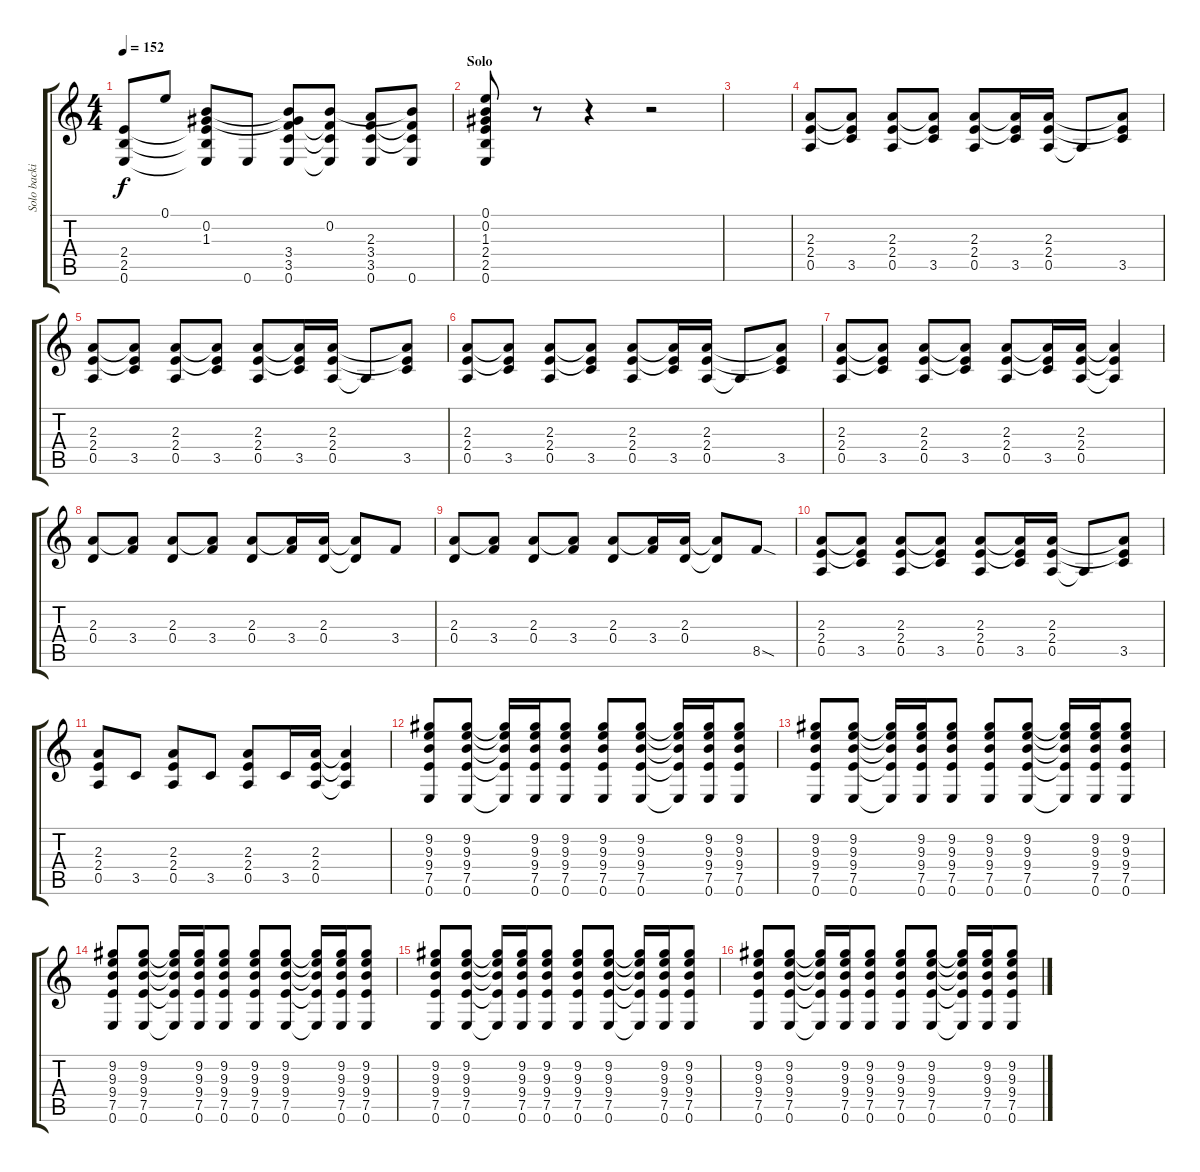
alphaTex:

\track ("Solo backing" "Solo backi") {instrument distortionguitar}
\staff {score tabs}
\tuning (E4 B3 G3 D3 A2 E2) {hide}
\ts (4 4)
\tempo 152
\clef g2
\ks c
(2.4 2.5 0.6).8{dy f} 0.1.8 (0.2 1.3 2.4{t} 2.5{t} 0.6{t}).8 0.6.8 (0.2{t} 1.3{t} 3.4 3.5 0.6).8 (0.2 3.4{t} 3.5{t} 0.6{t}).8 (2.3 3.4 3.5 0.6).8 (0.2{t} 3.4{t} 3.5{t} 0.6).8 |
\section ("" "Solo")
(0.1 0.2 1.3 2.4 2.5 0.6).8 r.8 r.4 r.2 |
|
(2.3 2.4 0.5).8 (2.3{t} 2.4{t} 3.5).8 (2.3 2.4 0.5).8 (2.3{t} 2.4{t} 3.5).8 (2.3 2.4 0.5).8 (2.3{t} 2.4{t} 3.5).16 (2.3 2.4 0.5).16 0.5{t}.8 (2.3{t} 2.4{t} 3.5).8 |
(2.3 2.4 0.5).8 (2.3{t} 2.4{t} 3.5).8 (2.3 2.4 0.5).8 (2.3{t} 2.4{t} 3.5).8 (2.3 2.4 0.5).8 (2.3{t} 2.4{t} 3.5).16 (2.3 2.4 0.5).16 0.5{t}.8 (2.3{t} 2.4{t} 3.5).8 |
(2.3 2.4 0.5).8 (2.3{t} 2.4{t} 3.5).8 (2.3 2.4 0.5).8 (2.3{t} 2.4{t} 3.5).8 (2.3 2.4 0.5).8 (2.3{t} 2.4{t} 3.5).16 (2.3 2.4 0.5).16 0.5{t}.8 (2.3{t} 2.4{t} 3.5).8 |
(2.3 2.4 0.5).8 (2.3{t} 2.4{t} 3.5).8 (2.3 2.4 0.5).8 (2.3{t} 2.4{t} 3.5).8 (2.3 2.4 0.5).8 (2.3{t} 2.4{t} 3.5).16 (2.3 2.4 0.5).16 (2.3{t} 2.4{t} 0.5{t}).4 |
(2.3 0.4).8 (2.3{t} 3.4).8 (2.3 0.4).8 (2.3{t} 3.4).8 (2.3 0.4).8 (2.3{t} 3.4).16 (2.3 0.4).16 (2.3{t} 0.4{t}).8 3.4.8 |
(2.3 0.4).8 (2.3{t} 3.4).8 (2.3 0.4).8 (2.3{t} 3.4).8 (2.3 0.4).8 (2.3{t} 3.4).16 (2.3 0.4).16 (2.3{t} 0.4{t}).8 8.5{sod}.8 |
(2.3 2.4 0.5).8 (2.3{t} 2.4{t} 3.5).8 (2.3 2.4 0.5).8 (2.3{t} 2.4{t} 3.5).8 (2.3 2.4 0.5).8 (2.3{t} 2.4{t} 3.5).16 (2.3 2.4 0.5).16 0.5{t}.8 (2.3{t} 2.4{t} 3.5).8 |
(2.3 2.4 0.5).8 3.5.8 (2.3 2.4 0.5).8 3.5.8 (2.3 2.4 0.5).8 3.5.16 (2.3 2.4 0.5).16 (2.3{t} 2.4{t} 0.5{t}).4 |
(9.2 9.3 9.4 7.5 0.6).8 (9.2 9.3 9.4 7.5 0.6).8 (9.2{t} 9.3{t} 9.4{t} 7.5{t} 0.6{t}).16 (9.2 9.3 9.4 7.5 0.6).16 (9.2 9.3 9.4 7.5 0.6).8 (9.2 9.3 9.4 7.5 0.6).8 (9.2 9.3 9.4 7.5 0.6).8 (9.2{t} 9.3{t} 9.4{t} 7.5{t} 0.6{t}).16 (9.2 9.3 9.4 7.5 0.6).16 (9.2 9.3 9.4 7.5 0.6).8 |
(9.2 9.3 9.4 7.5 0.6).8 (9.2 9.3 9.4 7.5 0.6).8 (9.2{t} 9.3{t} 9.4{t} 7.5{t} 0.6{t}).16 (9.2 9.3 9.4 7.5 0.6).16 (9.2 9.3 9.4 7.5 0.6).8 (9.2 9.3 9.4 7.5 0.6).8 (9.2 9.3 9.4 7.5 0.6).8 (9.2{t} 9.3{t} 9.4{t} 7.5{t} 0.6{t}).16 (9.2 9.3 9.4 7.5 0.6).16 (9.2 9.3 9.4 7.5 0.6).8 |
(9.2 9.3 9.4 7.5 0.6).8 (9.2 9.3 9.4 7.5 0.6).8 (9.2{t} 9.3{t} 9.4{t} 7.5{t} 0.6{t}).16 (9.2 9.3 9.4 7.5 0.6).16 (9.2 9.3 9.4 7.5 0.6).8 (9.2 9.3 9.4 7.5 0.6).8 (9.2 9.3 9.4 7.5 0.6).8 (9.2{t} 9.3{t} 9.4{t} 7.5{t} 0.6{t}).16 (9.2 9.3 9.4 7.5 0.6).16 (9.2 9.3 9.4 7.5 0.6).8 |
(9.2 9.3 9.4 7.5 0.6).8 (9.2 9.3 9.4 7.5 0.6).8 (9.2{t} 9.3{t} 9.4{t} 7.5{t} 0.6{t}).16 (9.2 9.3 9.4 7.5 0.6).16 (9.2 9.3 9.4 7.5 0.6).8 (9.2 9.3 9.4 7.5 0.6).8 (9.2 9.3 9.4 7.5 0.6).8 (9.2{t} 9.3{t} 9.4{t} 7.5{t} 0.6{t}).16 (9.2 9.3 9.4 7.5 0.6).16 (9.2 9.3 9.4 7.5 0.6).8 |
(9.2 9.3 9.4 7.5 0.6).8 (9.2 9.3 9.4 7.5 0.6).8 (9.2{t} 9.3{t} 9.4{t} 7.5{t} 0.6{t}).16 (9.2 9.3 9.4 7.5 0.6).16 (9.2 9.3 9.4 7.5 0.6).8 (9.2 9.3 9.4 7.5 0.6).8 (9.2 9.3 9.4 7.5 0.6).8 (9.2{t} 9.3{t} 9.4{t} 7.5{t} 0.6{t}).16 (9.2 9.3 9.4 7.5 0.6).16 (9.2 9.3 9.4 7.5 0.6).8
